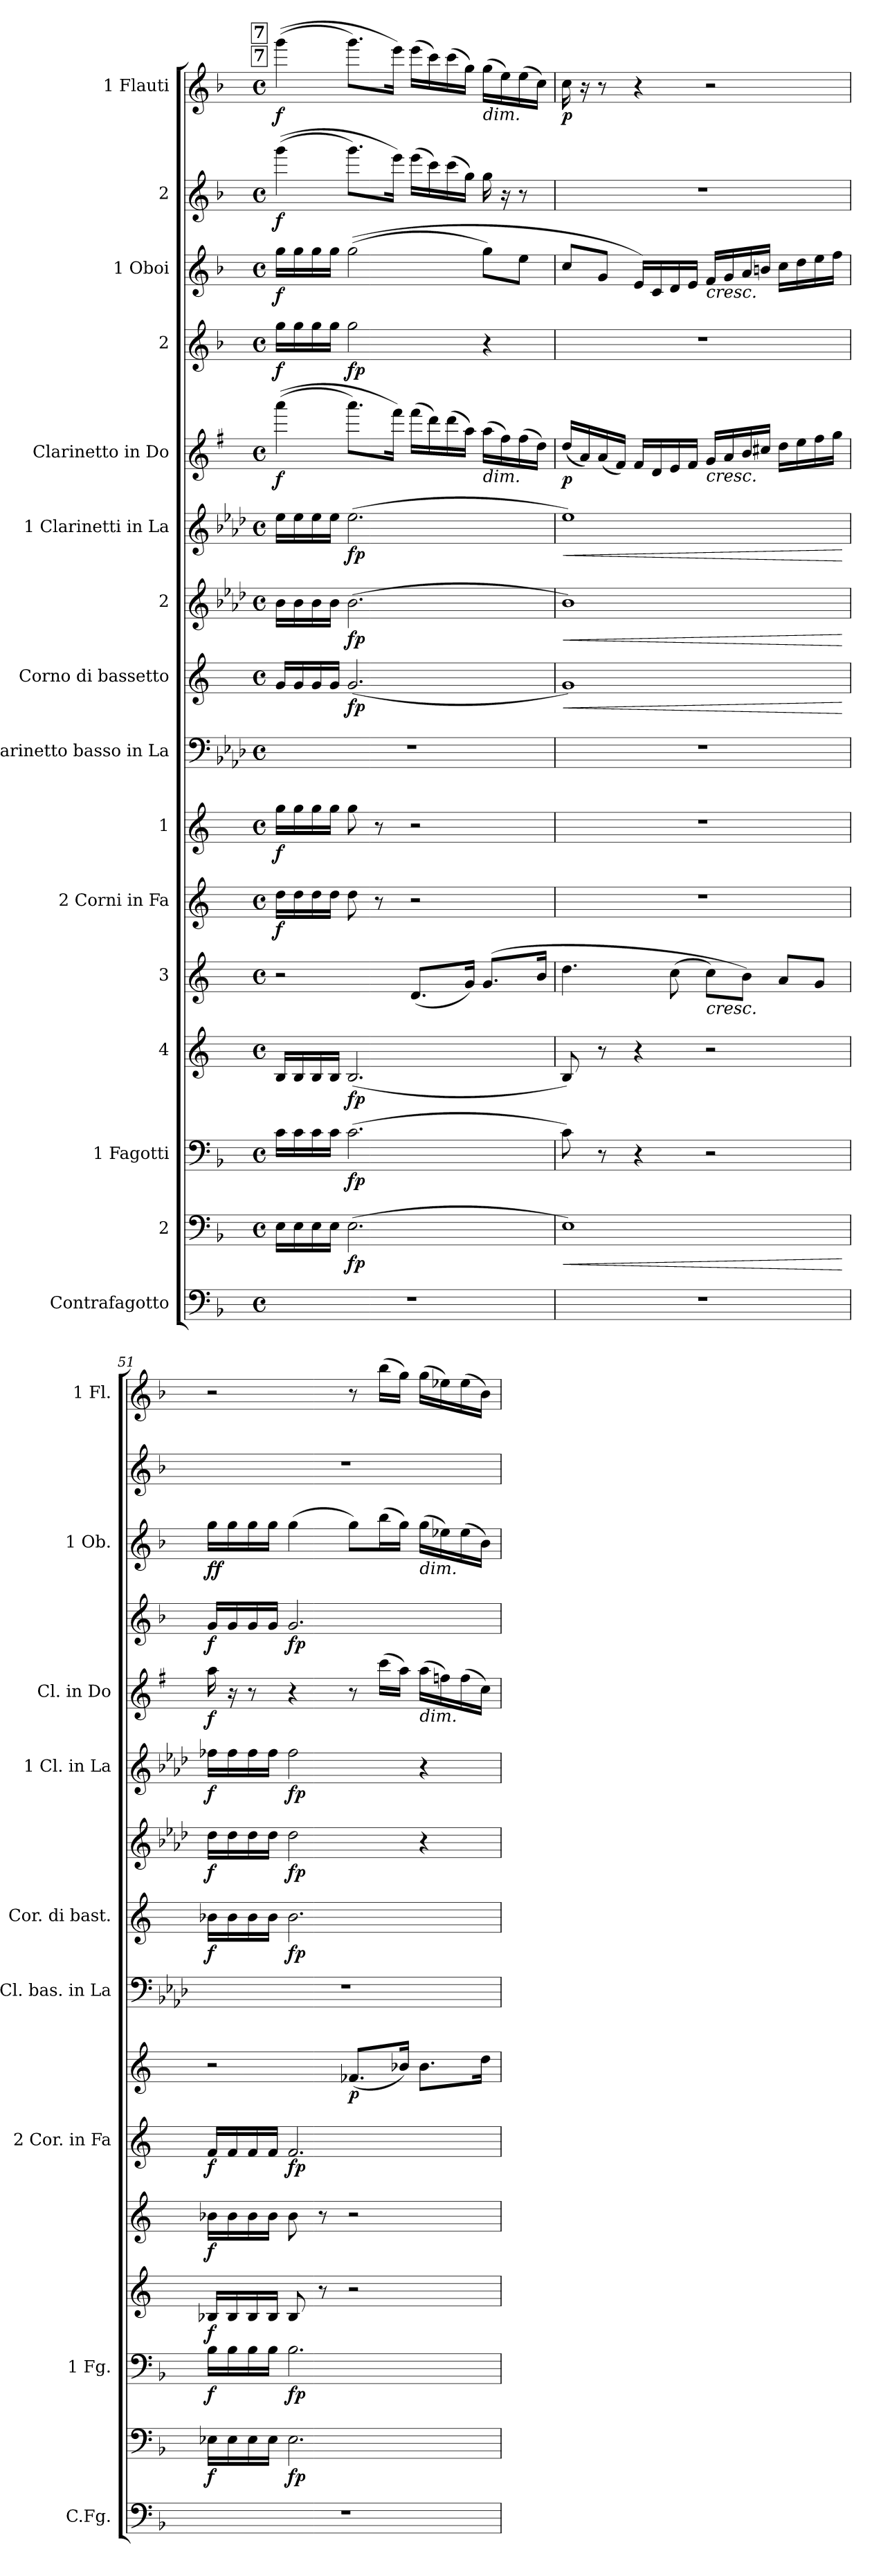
**kern	**kern	**dynam	**kern	**dynam	**kern	**dynam	**kern	**dynam	**kern	**dynam	**kern	**dynam	**kern	**kern	**dynam	**kern	**dynam	**kern	**dynam	**kern	**dynam	**kern	**dynam	**kern	**dynam	**kern	**dynam	**kern	**dynam
*part16	*part15	*part15	*part14	*part14	*part13	*part13	*part12	*part12	*part11	*part11	*part10	*part10	*part9	*part8	*part8	*part7	*part7	*part6	*part6	*part5	*part5	*part4	*part4	*part3	*part3	*part2	*part2	*part1	*part1
*staff16	*staff15	*staff15	*staff14	*staff14	*staff13	*staff13	*staff12	*staff12	*staff11	*staff11	*staff10	*staff10	*staff9	*staff8	*staff8	*staff7	*staff7	*staff6	*staff6	*staff5	*staff5	*staff4	*staff4	*staff3	*staff3	*staff2	*staff2	*staff1	*staff1
*I"Contrafagotto	*I"2	*	*I"1  Fagotti	*	*I"4	*	*I"3	*	*I"2  Corni in Fa	*	*I"1	*	*I"Clarinetto basso in La	*I"Corno di bassetto	*	*I"2	*	*I"1  Clarinetti in La	*	*I"Clarinetto in Do	*	*I"2	*	*I"1  Oboi	*	*I"2	*	*I"1  Flauti	*
*I'C.Fg.	*	*	*I'1  Fg.	*	*	*	*	*	*I'2  Cor. in Fa	*	*	*	*I'Cl. bas. in La	*I'Cor. di bast.	*	*	*	*I'1  Cl. in La	*	*I'Cl. in Do	*	*	*	*I'1  Ob.	*	*	*	*I'1  Fl.	*
*clefF4	*clefF4	*	*clefF4	*	*clefG2	*	*clefG2	*	*clefG2	*	*clefG2	*	*clefF4	*clefG2	*	*clefG2	*	*clefG2	*	*clefG2	*	*clefG2	*	*clefG2	*	*clefG2	*	*clefG2	*
*ITrd7c12	*	*	*	*	*ITrd4c7	*	*ITrd4c7	*	*ITrd4c7	*	*ITrd4c7	*	*ITrd2c3	*ITrd4c7	*	*ITrd2c3	*	*ITrd2c3	*	*ITrd1c2	*	*	*	*	*	*	*	*	*
*k[b-]	*k[b-]	*	*k[b-]	*	*k[b-]	*	*k[b-]	*	*k[b-]	*	*k[b-]	*	*k[b-]	*k[b-]	*	*k[b-]	*	*k[b-]	*	*k[b-]	*	*k[b-]	*	*k[b-]	*	*k[b-]	*	*k[b-]	*
*M4/4	*M4/4	*	*M4/4	*	*M4/4	*	*M4/4	*	*M4/4	*	*M4/4	*	*M4/4	*M4/4	*	*M4/4	*	*M4/4	*	*M4/4	*	*M4/4	*	*M4/4	*	*M4/4	*	*M4/4	*
*met(c)	*met(c)	*	*met(c)	*	*met(c)	*	*met(c)	*	*met(c)	*	*met(c)	*	*met(c)	*met(c)	*	*met(c)	*	*met(c)	*	*met(c)	*	*met(c)	*	*met(c)	*	*met(c)	*	*met(c)	*
!!LO:REH:place=s1:b:B:cj:fs=14:t=7
!!LO:REH:place=s1:a:B:cj:fs=14:t=7
=49	=49	=49	=49	=49	=49	=49	=49	=49	=49	=49	=49	=49	=49	=49	=49	=49	=49	=49	=49	=49	=49	=49	=49	=49	=49	=49	=49	=49	=49
!	!	!	!	!	!	!	!	!	!	!LO:DY:b	!	!LO:DY:b	!	!	!	!	!	!	!	!	!LO:DY:b	!	!LO:DY:b	!	!LO:DY:b	!	!LO:DY:b	!	!LO:DY:b
1r	16E\LL	.	16c\LL	.	16E/LL	.	2r	.	16g\LL	f	16cc\LL	f	1r	16c/LL	.	16g\LL	.	16cc\LL	.	((4ggg\	f	16gg\LL	f	16gg\LL	f	((4ggg\	f	((4ggg\	f
.	16E\	.	16c\	.	16E/	.	.	.	16g\	.	16cc\	.	.	16c/	.	16g\	.	16cc\	.	.	.	16gg\	.	16gg\	.	.	.	.	.
.	16E\	.	16c\	.	16E/	.	.	.	16g\	.	16cc\	.	.	16c/	.	16g\	.	16cc\	.	.	.	16gg\	.	16gg\	.	.	.	.	.
.	16E\JJ	.	16c\JJ	.	16E/JJ	.	.	.	16g\JJ	.	16cc\JJ	.	.	16c/JJ	.	16g\JJ	.	16cc\JJ	.	.	.	16gg\JJ	.	16gg\JJ	.	.	.	.	.
!	!	!LO:DY:b	!	!LO:DY:b	!	!LO:DY:b	!	!	!	!	!	!	!	!	!LO:DY:b	!	!LO:DY:b	!	!LO:DY:b	!	!	!	!LO:DY:b	!	!	!	!	!	!
.	(2.E\	fp	(2.c\	fp	(2.E/	fp	.	.	8g\	.	8cc\	.	.	(2.c/	fp	(2.g\	fp	(2.cc\	fp	8.ggg\L)	.	2gg\	fp	((2gg\	.	8.ggg\L)	.	8.ggg\L)	.
.	.	.	.	.	.	.	.	.	8r	.	8r	.	.	.	.	.	.	.	.	.	.	.	.	.	.	.	.	.	.
.	.	.	.	.	.	.	.	.	.	.	.	.	.	.	.	.	.	.	.	16eee\Jk)	.	.	.	.	.	16eee\Jk)	.	16eee\Jk)	.
.	.	.	.	.	.	.	(8.G/L	.	2r	.	2r	.	.	.	.	.	.	.	.	(16eee\LL	.	.	.	.	.	(16eee\LL	.	(16eee\LL	.
.	.	.	.	.	.	.	.	.	.	.	.	.	.	.	.	.	.	.	.	16ccc\)	.	.	.	.	.	16ccc\)	.	16ccc\)	.
.	.	.	.	.	.	.	.	.	.	.	.	.	.	.	.	.	.	.	.	(16ccc\	.	.	.	.	.	(16ccc\	.	(16ccc\	.
.	.	.	.	.	.	.	16c/Jk)	.	.	.	.	.	.	.	.	.	.	.	.	16gg\JJ)	.	.	.	.	.	16gg\JJ)	.	16gg\JJ)	.
!	!	!	!	!	!	!	!	!	!	!	!	!	!	!	!	!	!	!	!	!	!	!	!	!	!	!	!	!LO:TX:b:i:t=dim.	!
!	!	!	!	!	!	!	!	!	!	!	!	!	!	!	!	!	!	!	!	!LO:TX:b:i:t=dim.	!	!	!	!	!	!	!	!	!
.	.	.	.	.	.	.	(8.c/L	.	.	.	.	.	.	.	.	.	.	.	.	(16gg\LL	.	4r	.	8gg\L)	.	16gg\	.	(16gg\LL	.
.	.	.	.	.	.	.	.	.	.	.	.	.	.	.	.	.	.	.	.	16ee\)	.	.	.	.	.	16r	.	16ee\)	.
.	.	.	.	.	.	.	.	.	.	.	.	.	.	.	.	.	.	.	.	(16ee\	.	.	.	8ee\J	.	8r	.	(16ee\	.
.	.	.	.	.	.	.	16e/Jk	.	.	.	.	.	.	.	.	.	.	.	.	16cc\JJ)	.	.	.	.	.	.	.	16cc\JJ)	.
!!LO:PB:g=z
=50	=50	=50	=50	=50	=50	=50	=50	=50	=50	=50	=50	=50	=50	=50	=50	=50	=50	=50	=50	=50	=50	=50	=50	=50	=50	=50	=50	=50	=50
!	!	!LO:HP:b	!	!	!	!	!	!	!	!	!	!	!	!	!LO:HP:b	!	!LO:HP:b	!	!LO:HP:b	!	!LO:DY:b	!	!	!	!	!	!	!	!LO:DY:b
1r	1E)	<	8c\)	.	8E/)	.	4.g\	.	1r	.	1r	.	1r	1c)	<	1g)	<	1cc)	<	(16cc/LL	p	1r	.	8cc/L	.	1r	.	16cc\	p
.	.	.	.	.	.	.	.	.	.	.	.	.	.	.	.	.	.	.	.	16g/)	.	.	.	.	.	.	.	16r	.
.	.	.	8r	.	8r	.	.	.	.	.	.	.	.	.	.	.	.	.	.	(16g/	.	.	.	8g/J	.	.	.	8r	.
.	.	.	.	.	.	.	.	.	.	.	.	.	.	.	.	.	.	.	.	16e/JJ)	.	.	.	.	.	.	.	.	.
.	.	.	4r	.	4r	.	.	.	.	.	.	.	.	.	.	.	.	.	.	16e/LL	.	.	.	16e/LL)	.	.	.	4r	.
.	.	.	.	.	.	.	.	.	.	.	.	.	.	.	.	.	.	.	.	16c/	.	.	.	16c/	.	.	.	.	.
.	.	.	.	.	.	.	(8f\	.	.	.	.	.	.	.	.	.	.	.	.	16d/	.	.	.	16d/	.	.	.	.	.
.	.	.	.	.	.	.	.	.	.	.	.	.	.	.	.	.	.	.	.	16e/JJ	.	.	.	16e/JJ	.	.	.	.	.
!	!	!	!	!	!	!	!	!	!	!	!	!	!	!	!	!	!	!	!	!	!	!	!	!LO:TX:b:i:t=cresc.	!	!	!	!	!
!	!	!	!	!	!	!	!	!	!	!	!	!	!	!	!	!	!	!	!	!LO:TX:b:i:t=cresc.	!	!	!	!	!	!	!	!	!
!	!	!	!	!	!	!	!LO:TX:b:i:t=cresc.	!	!	!	!	!	!	!	!	!	!	!	!	!	!	!	!	!	!	!	!	!	!
.	.	.	2r	.	2r	.	8f\L)	.	.	.	.	.	.	.	.	.	.	.	.	16f/LL	.	.	.	16f/LL	.	.	.	2r	.
.	.	.	.	.	.	.	.	.	.	.	.	.	.	.	.	.	.	.	.	16g/	.	.	.	16g/	.	.	.	.	.
.	.	.	.	.	.	.	8e\J)	.	.	.	.	.	.	.	.	.	.	.	.	16a/	.	.	.	16a/	.	.	.	.	.
.	.	.	.	.	.	.	.	.	.	.	.	.	.	.	.	.	.	.	.	16bn/JJ	.	.	.	16bn/JJ	.	.	.	.	.
.	.	.	.	.	.	.	8d/L	.	.	.	.	.	.	.	.	.	.	.	.	16cc\LL	.	.	.	16cc\LL	.	.	.	.	.
.	.	.	.	.	.	.	.	.	.	.	.	.	.	.	.	.	.	.	.	16dd\	.	.	.	16dd\	.	.	.	.	.
.	.	.	.	.	.	.	8c/J	.	.	.	.	.	.	.	.	.	.	.	.	16ee\	.	.	.	16ee\	.	.	.	.	.
.	.	.	.	.	.	.	.	.	.	.	.	.	.	.	.	.	.	.	.	16ff\JJ	.	.	.	16ff\JJ	.	.	.	.	.
.	.	[	.	.	.	.	.	.	.	.	.	.	.	.	[	.	[	.	[	.	.	.	.	.	.	.	.	.	.
=51	=51	=51	=51	=51	=51	=51	=51	=51	=51	=51	=51	=51	=51	=51	=51	=51	=51	=51	=51	=51	=51	=51	=51	=51	=51	=51	=51	=51	=51
!	!	!LO:DY:b	!	!LO:DY:b	!	!LO:DY:b	!	!LO:DY:b	!	!LO:DY:b	!	!	!	!	!LO:DY:b	!	!LO:DY:b	!	!LO:DY:b	!	!LO:DY:b	!	!LO:DY:b	!	!LO:DY:b	!	!	!	!
!	!	!	!	!	!	!	!	!	!	!	!	!	!	!	!	!	!	!	!	!	!	!	!	!	!LO:DY:n=1:b	!	!	!	!
1r	16E-X\LL	f	16B-\LL	f	16E-X/LL	f	16e-X\LL	f	16B-/LL	f	2r	.	1r	16e-X\LL	f	16b-\LL	f	16dd-X\LL	f	16gg\	f	16g/LL	f	16gg\LL	f f	1r	.	2r	.
.	16E-\	.	16B-\	.	16E-/	.	16e-\	.	16B-/	.	.	.	.	16e-\	.	16b-\	.	16dd-\	.	16r	.	16g/	.	16gg\	.	.	.	.	.
.	16E-\	.	16B-\	.	16E-/	.	16e-\	.	16B-/	.	.	.	.	16e-\	.	16b-\	.	16dd-\	.	8r	.	16g/	.	16gg\	.	.	.	.	.
.	16E-\JJ	.	16B-\JJ	.	16E-/JJ	.	16e-\JJ	.	16B-/JJ	.	.	.	.	16e-\JJ	.	16b-\JJ	.	16dd-\JJ	.	.	.	16g/JJ	.	16gg\JJ	.	.	.	.	.
!	!	!LO:DY:b	!	!LO:DY:b	!	!	!	!	!	!LO:DY:b	!	!	!	!	!LO:DY:b	!	!LO:DY:b	!	!LO:DY:b	!	!	!	!LO:DY:b	!	!	!	!	!	!
.	2.E-\	fp	2.B-\	fp	8E-/	.	8e-\	.	2.B-/	fp	.	.	.	2.e-\	fp	2b-\	fp	2dd-\	fp	4r	.	2.g/	fp	(4gg\	.	.	.	.	.
.	.	.	.	.	8r	.	8r	.	.	.	.	.	.	.	.	.	.	.	.	.	.	.	.	.	.	.	.	.	.
!	!	!	!	!	!	!	!	!	!	!	!	!LO:DY:b	!	!	!	!	!	!	!	!	!	!	!	!	!	!	!	!	!
.	.	.	.	.	2r	.	2r	.	.	.	(8.B--X/L	p	.	.	.	.	.	.	.	8r	.	.	.	8gg\L)	.	.	.	8r	.
.	.	.	.	.	.	.	.	.	.	.	.	.	.	.	.	.	.	.	.	(16bb-\LL	.	.	.	(16bb-\L	.	.	.	(16bb-\LL	.
.	.	.	.	.	.	.	.	.	.	.	16e-X/Jk)	.	.	.	.	.	.	.	.	16gg\JJ)	.	.	.	16gg\JJ)	.	.	.	16gg\JJ)	.
!	!	!	!	!	!	!	!	!	!	!	!	!	!	!	!	!	!	!	!	!	!	!	!	!LO:TX:b:i:t=dim.	!	!	!	!	!
!	!	!	!	!	!	!	!	!	!	!	!	!	!	!	!	!	!	!	!	!LO:TX:b:i:t=dim.	!	!	!	!	!	!	!	!	!
.	.	.	.	.	.	.	.	.	.	.	8.e-\L	.	.	.	.	4r	.	4r	.	(16gg\LL	.	.	.	(16gg\LL	.	.	.	(16gg\LL	.
.	.	.	.	.	.	.	.	.	.	.	.	.	.	.	.	.	.	.	.	16ee-X\)	.	.	.	16ee-X\)	.	.	.	16ee-X\)	.
.	.	.	.	.	.	.	.	.	.	.	.	.	.	.	.	.	.	.	.	(16ee-\	.	.	.	(16ee-\	.	.	.	(16ee-\	.
.	.	.	.	.	.	.	.	.	.	.	16g\Jk	.	.	.	.	.	.	.	.	16b-\JJ)	.	.	.	16b-\JJ)	.	.	.	16b-\JJ)	.
=	=	=	=	=	=	=	=	=	=	=	=	=	=	=	=	=	=	=	=	=	=	=	=	=	=	=	=	=	=
*-	*-	*-	*-	*-	*-	*-	*-	*-	*-	*-	*-	*-	*-	*-	*-	*-	*-	*-	*-	*-	*-	*-	*-	*-	*-	*-	*-	*-	*-
